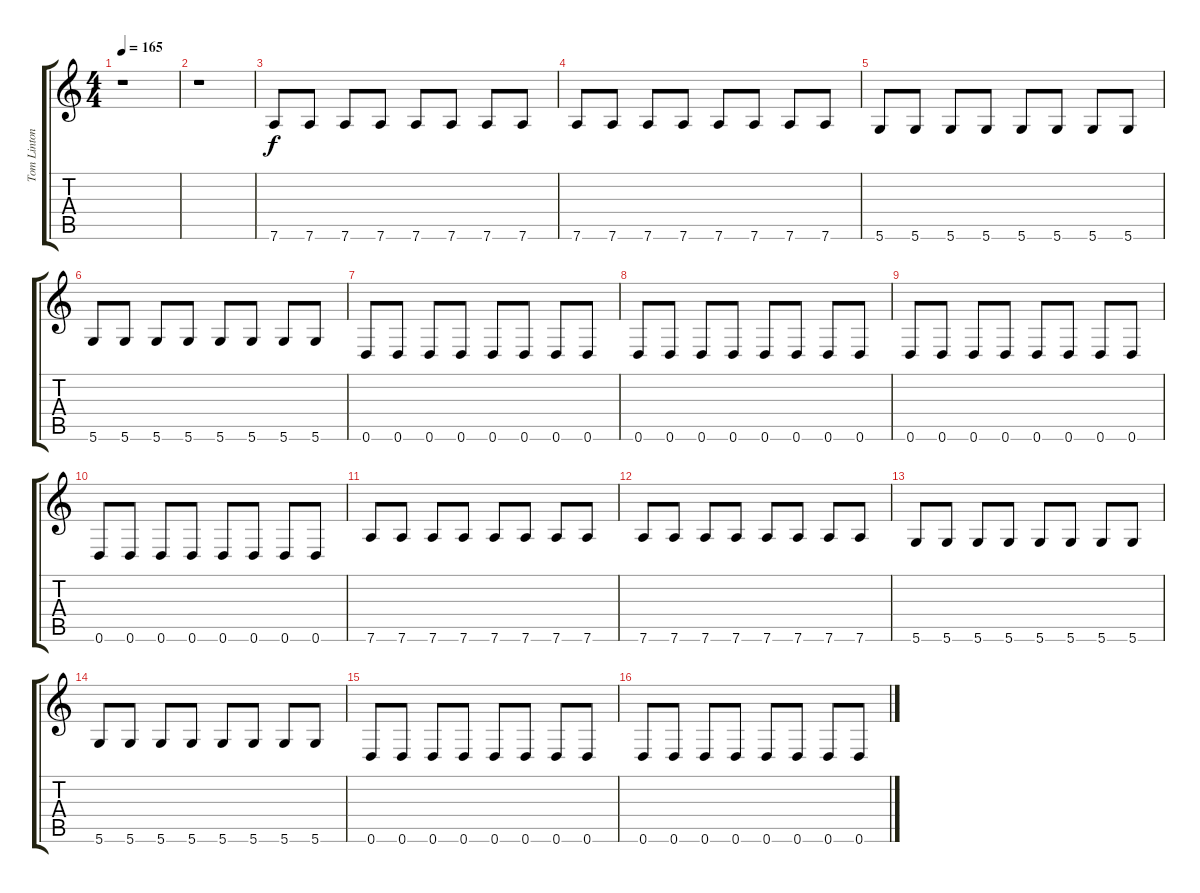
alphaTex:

\track ("Tom Linton (Guitar 2)" "Tom Linton") {instrument overdrivenguitar}
\staff {score tabs}
\tuning (E4 B3 G3 D3 A2 D2) {hide}
\ts (4 4)
\tempo 165
\clef g2
\ks c
r.1{dy f} |
r.1 |
7.6.8 7.6.8 7.6.8 7.6.8 7.6.8 7.6.8 7.6.8 7.6.8 |
7.6.8 7.6.8 7.6.8 7.6.8 7.6.8 7.6.8 7.6.8 7.6.8 |
5.6.8 5.6.8 5.6.8 5.6.8 5.6.8 5.6.8 5.6.8 5.6.8 |
5.6.8 5.6.8 5.6.8 5.6.8 5.6.8 5.6.8 5.6.8 5.6.8 |
0.6.8 0.6.8 0.6.8 0.6.8 0.6.8 0.6.8 0.6.8 0.6.8 |
0.6.8 0.6.8 0.6.8 0.6.8 0.6.8 0.6.8 0.6.8 0.6.8 |
0.6.8 0.6.8 0.6.8 0.6.8 0.6.8 0.6.8 0.6.8 0.6.8 |
0.6.8 0.6.8 0.6.8 0.6.8 0.6.8 0.6.8 0.6.8 0.6.8 |
7.6.8 7.6.8 7.6.8 7.6.8 7.6.8 7.6.8 7.6.8 7.6.8 |
7.6.8 7.6.8 7.6.8 7.6.8 7.6.8 7.6.8 7.6.8 7.6.8 |
5.6.8 5.6.8 5.6.8 5.6.8 5.6.8 5.6.8 5.6.8 5.6.8 |
5.6.8 5.6.8 5.6.8 5.6.8 5.6.8 5.6.8 5.6.8 5.6.8 |
0.6.8 0.6.8 0.6.8 0.6.8 0.6.8 0.6.8 0.6.8 0.6.8 |
0.6.8 0.6.8 0.6.8 0.6.8 0.6.8 0.6.8 0.6.8 0.6.8
